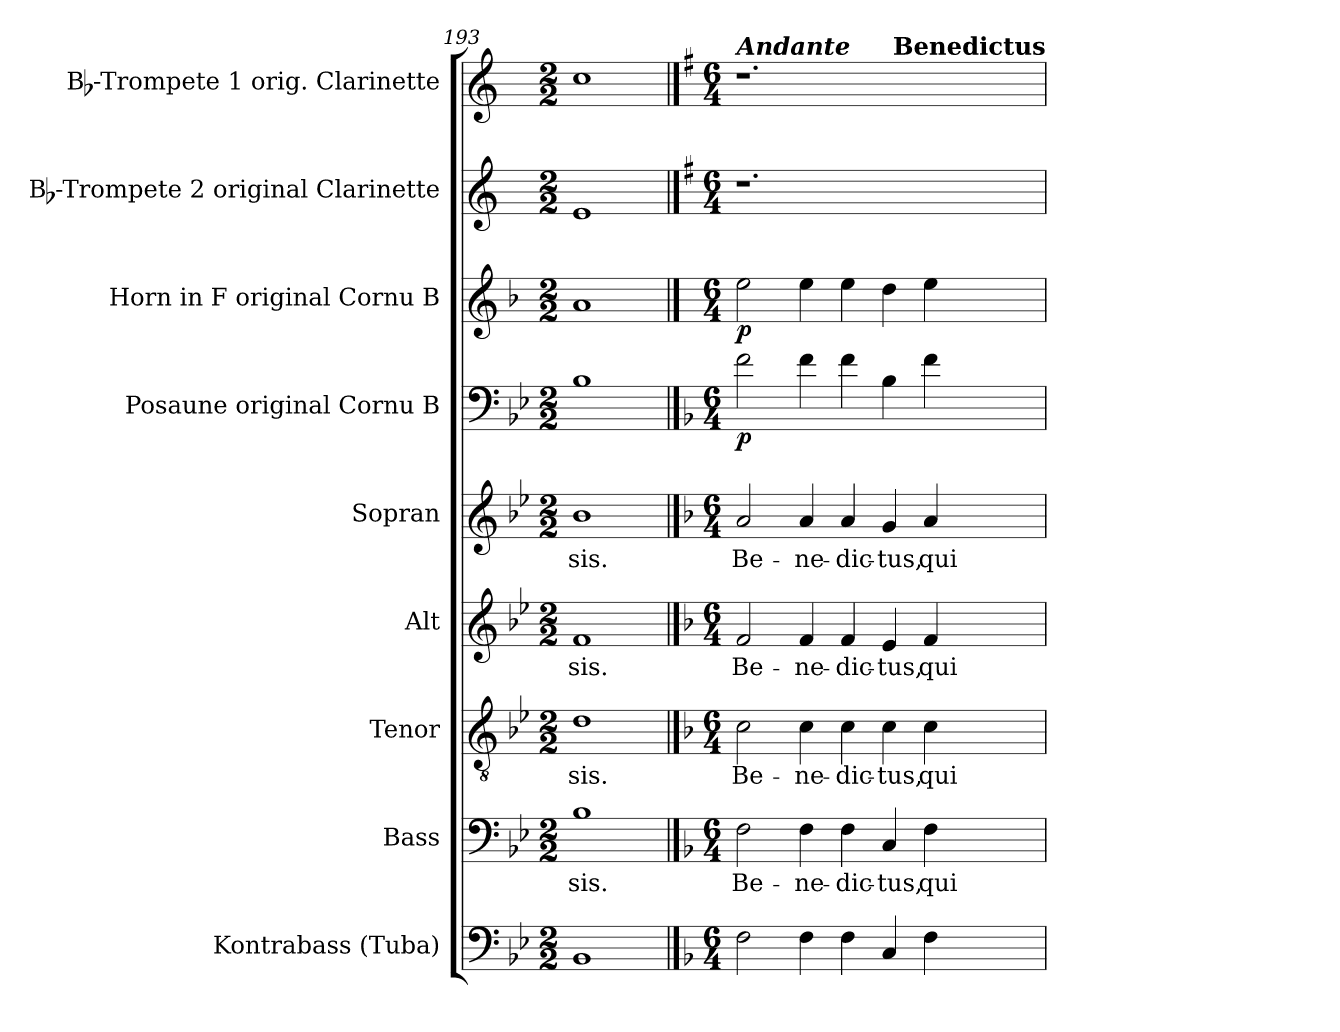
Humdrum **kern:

**kern	**kern	**text	**kern	**text	**kern	**text	**kern	**text	**kern	**dynam	**kern	**dynam	**kern	**kern
*part9	*part8	*part8	*part7	*part7	*part6	*part6	*part5	*part5	*part4	*part4	*part3	*part3	*part2	*part1
*staff9	*staff8	*staff8	*staff7	*staff7	*staff6	*staff6	*staff5	*staff5	*staff4	*staff4	*staff3	*staff3	*staff2	*staff1
*I"Kontrabass (Tuba)	*I"Bass	*	*I"Tenor	*	*I"Alt	*	*I"Sopran	*	*I"Posaune original Cornu B	*	*I"Horn in F original Cornu B	*	*I"Bb-Trompete 2 original Clarinette	*I"Bb-Trompete 1 orig. Clarinette
*I'Kb.	*I'B.	*	*I'T.	*	*I'A.	*	*I'S.	*	*I'Pos.	*	*I'Hrn.	*	*I'Bb Trp. 2	*I'Bb Trp. 1
*clefF4	*clefF4	*	*clefGv2	*	*clefG2	*	*clefG2	*	*clefF4	*	*clefG2	*	*clefG2	*clefG2
*ITrd7c12	*	*	*	*	*	*	*	*	*	*	*ITrd4c7	*	*ITrd1c2	*ITrd1c2
*k[b-e-]	*k[b-e-]	*	*k[b-e-]	*	*k[b-e-]	*	*k[b-e-]	*	*k[b-e-]	*	*k[b-e-]	*	*k[b-e-]	*k[b-e-]
*B-:	*B-:	*	*B-:	*	*B-:	*	*B-:	*	*B-:	*	*B-:	*	*B-:	*B-:
*M2/2	*M2/2	*	*M2/2	*	*M2/2	*	*M2/2	*	*M2/2	*	*M2/2	*	*M2/2	*M2/2
=193	=193	=193	=193	=193	=193	=193	=193	=193	=193	=193	=193	=193	=193	=193
!	!	!LO:LY:b	!	!LO:LY:b	!	!LO:LY:b	!	!LO:LY:b	!	!	!	!	!	!
1BBB-	1B-	-sis.	1d	-sis.	1f	-sis.	1b-	-sis.	1B-	.	1d	.	1d	1b-
!!LO:PB:g=z
==194	==194	==194	==194	==194	==194	==194	==194	==194	==194	==194	==194	==194	==194	==194
*k[b-]	*k[b-]	*	*k[b-]	*	*k[b-]	*	*k[b-]	*	*k[b-]	*	*k[b-]	*	*k[b-]	*k[b-]
*F:	*F:	*	*F:	*	*F:	*	*F:	*	*F:	*	*F:	*	*F:	*F:
*M6/4	*M6/4	*	*M6/4	*	*M6/4	*	*M6/4	*	*M6/4	*	*M6/4	*	*M6/4	*M6/4
!	!	!	!	!	!	!	!	!	!	!	!	!	!	!LO:TX:a:Bi:t=Andante
!	!	!LO:LY:b	!	!LO:LY:b	!	!LO:LY:b	!	!LO:LY:b	!	!LO:DY:b	!	!LO:DY:b	!	!
2FF\	2F\	Be-	2c\	Be-	2f/	Be-	2a/	Be-	2f\	p	2a\	p	1.r	1.r
!	!	!LO:LY:b	!	!LO:LY:b	!	!LO:LY:b	!	!LO:LY:b	!	!	!	!	!	!
4FF\	4F\	-ne-	4c\	-ne-	4f/	-ne-	4a/	-ne-	4f\	.	4a\	.	.	.
!	!	!LO:LY:b	!	!LO:LY:b	!	!LO:LY:b	!	!LO:LY:b	!	!	!	!	!	!
4FF\	4F\	-dic-	4c\	-dic-	4f/	-dic-	4a/	-dic-	4f\	.	4a\	.	.	.
!	!	!LO:LY:b	!	!LO:LY:b	!	!LO:LY:b	!	!LO:LY:b	!	!	!	!	!	!
4CC/	4C/	-tus,	4c\	-tus,	4e/	-tus,	4g/	-tus,	4B-\	.	4g\	.	.	.
!	!	!LO:LY:b	!	!LO:LY:b	!	!LO:LY:b	!	!LO:LY:b	!	!	!	!	!	!
4FF\	4F\	qui	4c\	qui	4f/	qui	4a/	qui	4f\	.	4a\	.	.	.
2.ryy	2.ryy	.	2.ryy	.	2.ryy	.	2.ryy	.	2.ryy	.	2.ryy	.	2.ryy	2.ryy
!	!	!	!	!	!	!	!	!	!	!	!	!	!	!LO:TX:a:B:t=Benedictus
=	=	=	=	=	=	=	=	=	=	=	=	=	=	=
*-	*-	*-	*-	*-	*-	*-	*-	*-	*-	*-	*-	*-	*-	*-
